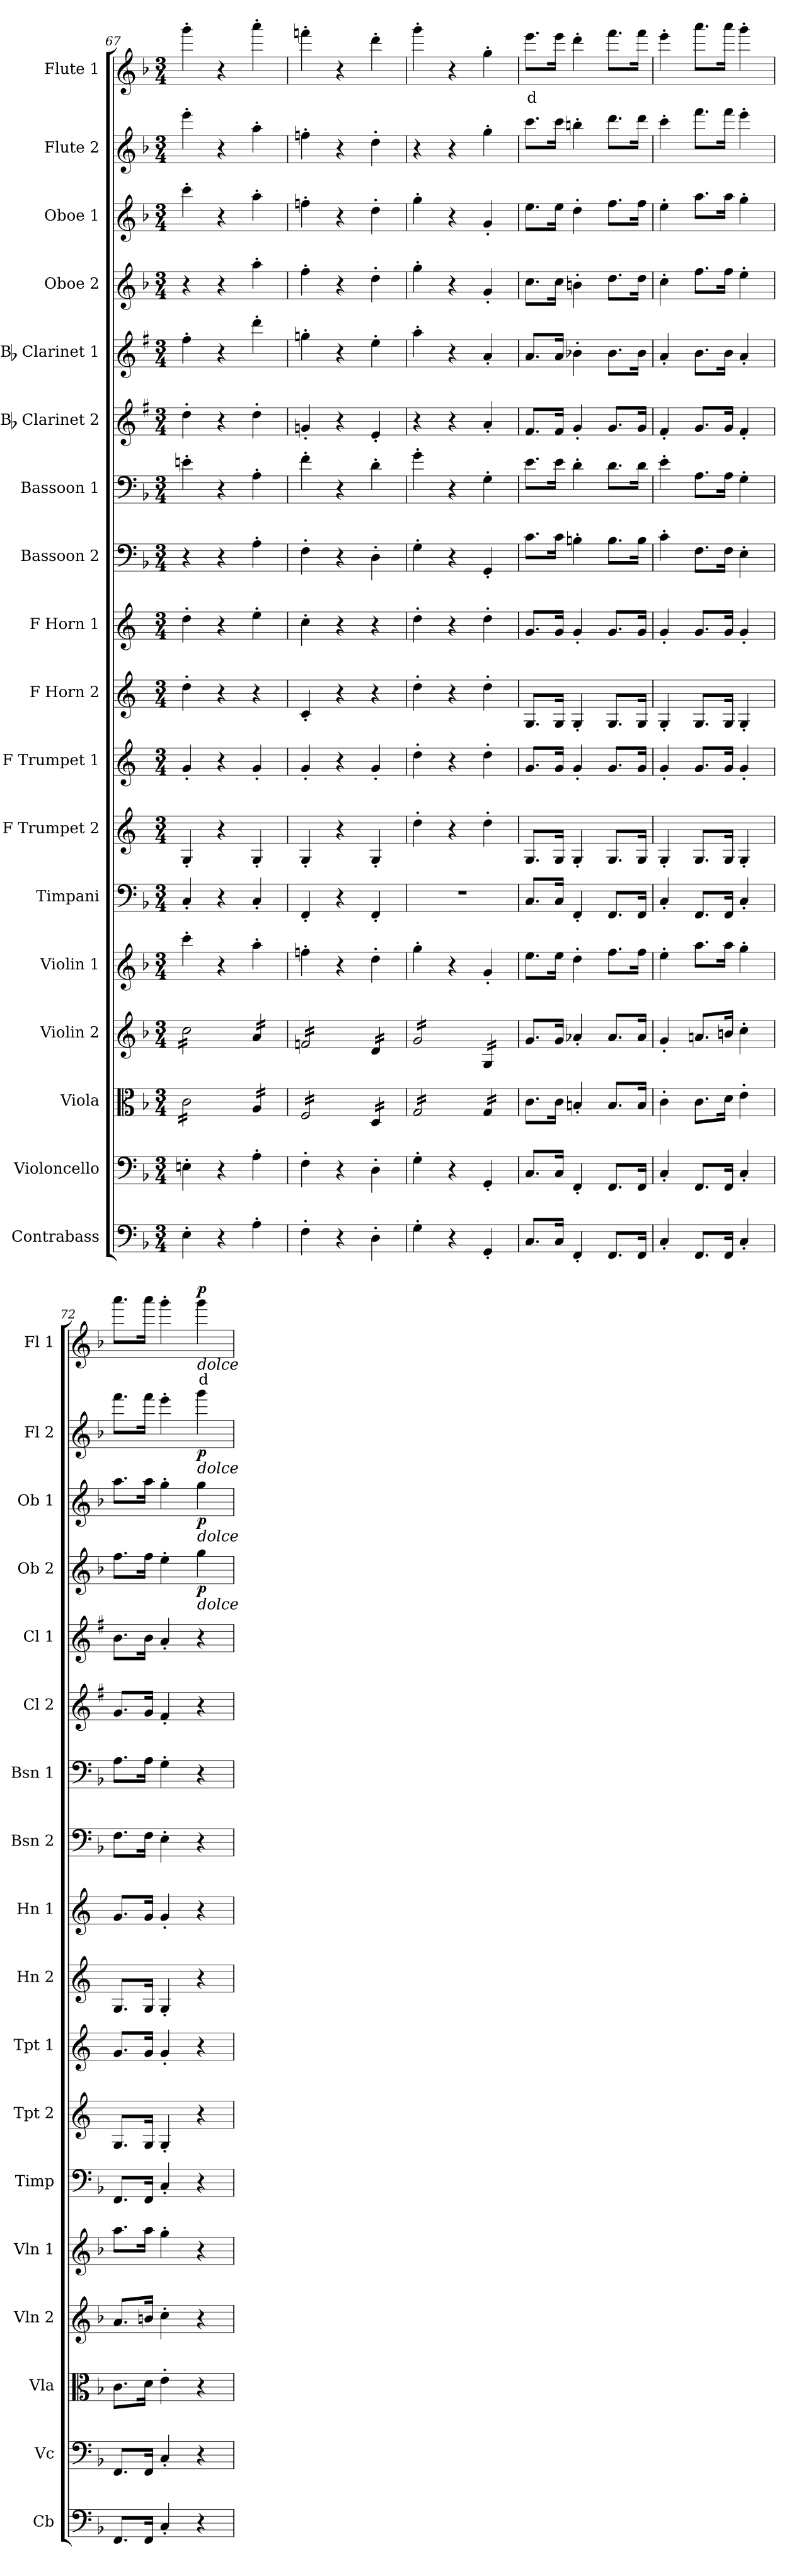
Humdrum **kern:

**kern	**kern	**kern	**kern	**kern	**kern	**kern	**kern	**kern	**kern	**kern	**kern	**kern	**kern	**kern	**dynam	**kern	**dynam	**kern	**dynam	**kern	**text	**dynam
*part18	*part17	*part16	*part15	*part14	*part13	*part12	*part11	*part10	*part9	*part8	*part7	*part6	*part5	*part4	*part4	*part3	*part3	*part2	*part2	*part1	*part1	*part1
*staff18	*staff17	*staff16	*staff15	*staff14	*staff13	*staff12	*staff11	*staff10	*staff9	*staff8	*staff7	*staff6	*staff5	*staff4	*staff4	*staff3	*staff3	*staff2	*staff2	*staff1	*staff1	*staff1
*I"Contrabass	*I"Violoncello	*I"Viola	*I"Violin 2	*I"Violin 1	*I"Timpani	*I"F Trumpet 2	*I"F Trumpet 1	*I"F Horn 2	*I"F Horn 1	*I"Bassoon 2	*I"Bassoon 1	*I"Bb Clarinet 2	*I"Bb Clarinet 1	*I"Oboe 2	*	*I"Oboe 1	*	*I"Flute 2	*	*I"Flute 1	*	*
*I'Cb	*I'Vc	*I'Vla	*I'Vln 2	*I'Vln 1	*I'Timp	*I'Tpt 2	*I'Tpt 1	*I'Hn 2	*I'Hn 1	*I'Bsn 2	*I'Bsn 1	*I'Cl 2	*I'Cl 1	*I'Ob 2	*	*I'Ob 1	*	*I'Fl 2	*	*I'Fl 1	*	*
*clefF4	*clefF4	*clefC3	*clefG2	*clefG2	*clefF4	*clefG2	*clefG2	*clefG2	*clefG2	*clefF4	*clefF4	*clefG2	*clefG2	*clefG2	*	*clefG2	*	*clefG2	*	*clefG2	*	*
*ITrd7c12	*	*	*	*	*	*ITrd-3c-5	*ITrd-3c-5	*ITrd4c7	*ITrd4c7	*	*	*ITrd1c2	*ITrd1c2	*	*	*	*	*	*	*	*	*
*k[b-]	*k[b-]	*k[b-]	*k[b-]	*k[b-]	*k[b-]	*k[b-]	*k[b-]	*k[b-]	*k[b-]	*k[b-]	*k[b-]	*k[b-]	*k[b-]	*k[b-]	*	*k[b-]	*	*k[b-]	*	*k[b-]	*	*
*M3/4	*M3/4	*M3/4	*M3/4	*M3/4	*M3/4	*M3/4	*M3/4	*M3/4	*M3/4	*M3/4	*M3/4	*M3/4	*M3/4	*M3/4	*	*M3/4	*	*M3/4	*	*M3/4	*	*
=67	=67	=67	=67	=67	=67	=67	=67	=67	=67	=67	=67	=67	=67	=67	=67	=67	=67	=67	=67	=67	=67	=67
*	*	*tremolo	*	*	*	*	*	*	*	*	*	*	*	*	*	*	*	*	*	*	*	*
*	*	*	*tremolo	*	*	*	*	*	*	*	*	*	*	*	*	*	*	*	*	*	*	*
4EE'\	4En'\	16c\LL	16cc\LL	4ccc'\	4C'/	4c'/	4cc'/	4g'\	4g'\	4r	4en'\	4cc'\	4ee'\	4r	.	4ccc'\	.	4eee'\	.	4ggg'\	.	.
.	.	16c\	16cc\	.	.	.	.	.	.	.	.	.	.	.	.	.	.	.	.	.	.	.
.	.	16c\	16cc\	.	.	.	.	.	.	.	.	.	.	.	.	.	.	.	.	.	.	.
.	.	16c\	16cc\	.	.	.	.	.	.	.	.	.	.	.	.	.	.	.	.	.	.	.
4r	4r	16c\	16cc\	4r	4r	4r	4r	4r	4r	4r	4r	4r	4r	4r	.	4r	.	4r	.	4r	.	.
.	.	16c\	16cc\	.	.	.	.	.	.	.	.	.	.	.	.	.	.	.	.	.	.	.
.	.	16c\	16cc\	.	.	.	.	.	.	.	.	.	.	.	.	.	.	.	.	.	.	.
.	.	16c\JJ	16cc\JJ	.	.	.	.	.	.	.	.	.	.	.	.	.	.	.	.	.	.	.
4AA'\	4A'\	16A/LL	16a/LL	4aa'\	4C'/	4c'/	4cc'/	4r	4a'\	4A'\	4A'\	4cc'\	4ccc'\	4aa'\	.	4aa'\	.	4aa'\	.	4aaa'\	.	.
.	.	16A/	16a/	.	.	.	.	.	.	.	.	.	.	.	.	.	.	.	.	.	.	.
.	.	16A/	16a/	.	.	.	.	.	.	.	.	.	.	.	.	.	.	.	.	.	.	.
.	.	16A/JJ	16a/JJ	.	.	.	.	.	.	.	.	.	.	.	.	.	.	.	.	.	.	.
=68	=68	=68	=68	=68	=68	=68	=68	=68	=68	=68	=68	=68	=68	=68	=68	=68	=68	=68	=68	=68	=68	=68
4FF'\	4F'\	16F/LL	16fn/LL	4ffn'\	4FF'/	4c'/	4cc'/	4F'/	4f'\	4F'\	4f'\	4fn'/	4ffn'\	4ff'\	.	4ffn'\	.	4ffn'\	.	4fffn'\	.	.
.	.	16F/	16fn/	.	.	.	.	.	.	.	.	.	.	.	.	.	.	.	.	.	.	.
.	.	16F/	16fn/	.	.	.	.	.	.	.	.	.	.	.	.	.	.	.	.	.	.	.
.	.	16F/	16fn/	.	.	.	.	.	.	.	.	.	.	.	.	.	.	.	.	.	.	.
4r	4r	16F/	16fn/	4r	4r	4r	4r	4r	4r	4r	4r	4r	4r	4r	.	4r	.	4r	.	4r	.	.
.	.	16F/	16fn/	.	.	.	.	.	.	.	.	.	.	.	.	.	.	.	.	.	.	.
.	.	16F/	16fn/	.	.	.	.	.	.	.	.	.	.	.	.	.	.	.	.	.	.	.
.	.	16F/JJ	16fn/JJ	.	.	.	.	.	.	.	.	.	.	.	.	.	.	.	.	.	.	.
4DD'\	4D'\	16D/LL	16d/LL	4dd'\	4FF'/	4c'/	4cc'/	4r	4r	4D'\	4d'\	4d'/	4dd'\	4dd'\	.	4dd'\	.	4dd'\	.	4ddd'\	.	.
.	.	16D/	16d/	.	.	.	.	.	.	.	.	.	.	.	.	.	.	.	.	.	.	.
.	.	16D/	16d/	.	.	.	.	.	.	.	.	.	.	.	.	.	.	.	.	.	.	.
.	.	16D/JJ	16d/JJ	.	.	.	.	.	.	.	.	.	.	.	.	.	.	.	.	.	.	.
=69	=69	=69	=69	=69	=69	=69	=69	=69	=69	=69	=69	=69	=69	=69	=69	=69	=69	=69	=69	=69	=69	=69
4GG'\	4G'\	16G/LL	16g/LL	4gg'\	2.r	4gg'\	4gg'\	4g'\	4g'\	4G'\	4g'\	4r	4gg'\	4gg'\	.	4gg'\	.	4r	.	4ggg'\	.	.
.	.	16G/	16g/	.	.	.	.	.	.	.	.	.	.	.	.	.	.	.	.	.	.	.
.	.	16G/	16g/	.	.	.	.	.	.	.	.	.	.	.	.	.	.	.	.	.	.	.
.	.	16G/	16g/	.	.	.	.	.	.	.	.	.	.	.	.	.	.	.	.	.	.	.
4r	4r	16G/	16g/	4r	.	4r	4r	4r	4r	4r	4r	4r	4r	4r	.	4r	.	4r	.	4r	.	.
.	.	16G/	16g/	.	.	.	.	.	.	.	.	.	.	.	.	.	.	.	.	.	.	.
.	.	16G/	16g/	.	.	.	.	.	.	.	.	.	.	.	.	.	.	.	.	.	.	.
.	.	16G/JJ	16g/JJ	.	.	.	.	.	.	.	.	.	.	.	.	.	.	.	.	.	.	.
4GGG'/	4GG'/	16G/LL	16G/LL	4g'/	.	4gg'\	4gg'\	4g'\	4g'\	4GG'/	4G'\	4g'/	4g'/	4g'/	.	4g'/	.	4gg'\	.	4gg'\	.	.
.	.	16G/	16G/	.	.	.	.	.	.	.	.	.	.	.	.	.	.	.	.	.	.	.
.	.	16G/	16G/	.	.	.	.	.	.	.	.	.	.	.	.	.	.	.	.	.	.	.
.	.	16G/JJ	16G/JJ	.	.	.	.	.	.	.	.	.	.	.	.	.	.	.	.	.	.	.
*	*	*	*Xtremolo	*	*	*	*	*	*	*	*	*	*	*	*	*	*	*	*	*	*	*
*	*	*Xtremolo	*	*	*	*	*	*	*	*	*	*	*	*	*	*	*	*	*	*	*	*
=70	=70	=70	=70	=70	=70	=70	=70	=70	=70	=70	=70	=70	=70	=70	=70	=70	=70	=70	=70	=70	=70	=70
!	!	!	!	!	!	!	!	!	!	!	!	!	!	!	!	!	!	!	!	!	!LO:LY:b:color=#FF0000	!
8.CC/L	8.C/L	8.c\L	8.g/L	8.ee\L	8.C/L	8.c/L	8.cc/L	8.C/L	8.c/L	8.c\L	8.e\L	8.e/L	8.g/L	8.cc\L	.	8.ee\L	.	8.ccc\L	.	8.eee\L	d	.
16CC/Jk	16C/Jk	16c\Jk	16g/Jk	16ee\Jk	16C/Jk	16c/Jk	16cc/Jk	16C/Jk	16c/Jk	16c\Jk	16e\Jk	16e/Jk	16g/Jk	16cc\Jk	.	16ee\Jk	.	16ccc\Jk	.	16eee\Jk	.	.
4FFF'/	4FF'/	4Bn'/	4a-X'/	4dd'\	4FF'/	4c'/	4cc'/	4C'/	4c'/	4Bn'\	4d'\	4f'/	4a-X'\	4bn'\	.	4dd'\	.	4bbn'\	.	4ddd'\	.	.
8.FFF/L	8.FF/L	8.B/L	8.a-/L	8.ff\L	8.FF/L	8.c/L	8.cc/L	8.C/L	8.c/L	8.B\L	8.d\L	8.f/L	8.a-\L	8.dd\L	.	8.ff\L	.	8.ddd\L	.	8.fff\L	.	.
16FFF/Jk	16FF/Jk	16B/Jk	16a-/Jk	16ff\Jk	16FF/Jk	16c/Jk	16cc/Jk	16C/Jk	16c/Jk	16B\Jk	16d\Jk	16f/Jk	16a-\Jk	16dd\Jk	.	16ff\Jk	.	16ddd\Jk	.	16fff\Jk	.	.
=71	=71	=71	=71	=71	=71	=71	=71	=71	=71	=71	=71	=71	=71	=71	=71	=71	=71	=71	=71	=71	=71	=71
4CC'/	4C'/	4c'\	4g'/	4ee'\	4C'/	4c'/	4cc'/	4C'/	4c'/	4c'\	4e'\	4e'/	4g'/	4cc'\	.	4ee'\	.	4ccc'\	.	4eee'\	.	.
8.FFF/L	8.FF/L	8.c\L	8.an/L	8.aa\L	8.FF/L	8.c/L	8.cc/L	8.C/L	8.c/L	8.F\L	8.A\L	8.f/L	8.a\L	8.ff\L	.	8.aa\L	.	8.fff\L	.	8.aaa\L	.	.
16FFF/Jk	16FF/Jk	16d\Jk	16bn/Jk	16aa\Jk	16FF/Jk	16c/Jk	16cc/Jk	16C/Jk	16c/Jk	16F\Jk	16A\Jk	16f/Jk	16a\Jk	16ff\Jk	.	16aa\Jk	.	16fff\Jk	.	16aaa\Jk	.	.
4CC'/	4C'/	4e'\	4cc'\	4gg'\	4C'/	4c'/	4cc'/	4C'/	4c'/	4E'\	4G'\	4e'/	4g'/	4ee'\	.	4gg'\	.	4eee'\	.	4ggg'\	.	.
=72	=72	=72	=72	=72	=72	=72	=72	=72	=72	=72	=72	=72	=72	=72	=72	=72	=72	=72	=72	=72	=72	=72
8.FFF/L	8.FF/L	8.c\L	8.a/L	8.aa\L	8.FF/L	8.c/L	8.cc/L	8.C/L	8.c/L	8.F\L	8.A\L	8.f/L	8.a\L	8.ff\L	.	8.aa\L	.	8.fff\L	.	8.aaa\L	.	.
16FFF/Jk	16FF/Jk	16d\Jk	16bn/Jk	16aa\Jk	16FF/Jk	16c/Jk	16cc/Jk	16C/Jk	16c/Jk	16F\Jk	16A\Jk	16f/Jk	16a\Jk	16ff\Jk	.	16aa\Jk	.	16fff\Jk	.	16aaa\Jk	.	.
4CC'/	4C'/	4e'\	4cc'\	4gg'\	4C'/	4c'/	4cc'/	4C'/	4c'/	4E'\	4G'\	4e'/	4g'/	4ee'\	.	4gg'\	.	4eee'\	.	4ggg'\	.	.
!	!	!	!	!	!	!	!	!	!	!	!	!	!	!	!	!	!	!	!	!LO:TX:b:i:t=dolce	!	!
!	!	!	!	!	!	!	!	!	!	!	!	!	!	!	!	!	!	!LO:TX:b:i:t=dolce	!	!	!	!
!	!	!	!	!	!	!	!	!	!	!	!	!	!	!	!	!LO:TX:b:i:t=dolce	!	!	!	!	!	!
!	!	!	!	!	!	!	!	!	!	!	!	!	!	!LO:TX:b:i:t=dolce	!	!	!	!	!	!	!	!
!	!	!	!	!	!	!	!	!	!	!	!	!	!	!	!LO:DY:b	!	!LO:DY:b	!	!LO:DY:b	!	!LO:LY:b:color=#FF0000	!LO:DY:b
4r	4r	4r	4r	4r	4r	4r	4r	4r	4r	4r	4r	4r	4r	4gg\	p	4gg\	p	4ggg\	p	4ggg\	d	p
=	=	=	=	=	=	=	=	=	=	=	=	=	=	=	=	=	=	=	=	=	=	=
*-	*-	*-	*-	*-	*-	*-	*-	*-	*-	*-	*-	*-	*-	*-	*-	*-	*-	*-	*-	*-	*-	*-
